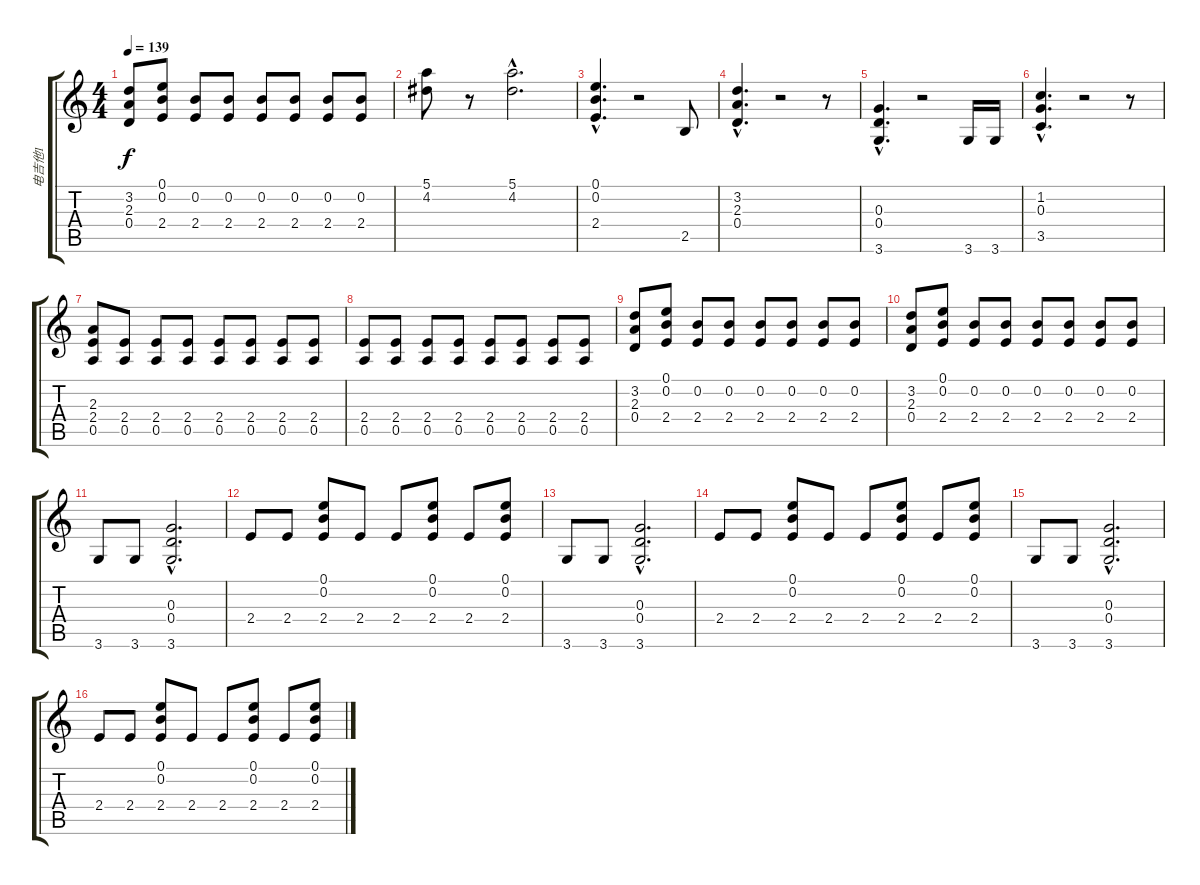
\track ("电吉他1" "电吉他1") {instrument overdrivenguitar}
\staff {score tabs}
\tuning (E4 B3 G3 D3 A2 E2) {hide}
\ts (4 4)
\tempo 139
\clef g2
\ks c
(3.2 2.3 0.4).8{dy f} (0.1 0.2 2.4).8 (0.2 2.4).8 (0.2 2.4).8 (0.2 2.4).8 (0.2 2.4).8 (0.2 2.4).8 (0.2 2.4).8 |
(5.1 4.2).8 r.8 (5.1{hac} 4.2{hac}).2{d} |
(0.1{hac} 0.2{hac} 2.4{hac}).4{d} r.2 2.5.8 |
(3.2{hac} 2.3{hac} 0.4{hac}).4{d} r.2 r.8 |
(0.3{hac} 0.4{hac} 3.6{hac}).4{d} r.2 3.6.16 3.6.16 |
(1.2{hac} 0.3{hac} 3.5{hac}).4{d} r.2 r.8 |
(2.3 2.4 0.5).8 (2.4 0.5).8 (2.4 0.5).8 (2.4 0.5).8 (2.4 0.5).8 (2.4 0.5).8 (2.4 0.5).8 (2.4 0.5).8 |
(2.4 0.5).8 (2.4 0.5).8 (2.4 0.5).8 (2.4 0.5).8 (2.4 0.5).8 (2.4 0.5).8 (2.4 0.5).8 (2.4 0.5).8 |
(3.2 2.3 0.4).8 (0.1 0.2 2.4).8 (0.2 2.4).8 (0.2 2.4).8 (0.2 2.4).8 (0.2 2.4).8 (0.2 2.4).8 (0.2 2.4).8 |
(3.2 2.3 0.4).8 (0.1 0.2 2.4).8 (0.2 2.4).8 (0.2 2.4).8 (0.2 2.4).8 (0.2 2.4).8 (0.2 2.4).8 (0.2 2.4).8 |
3.6.8 3.6.8 (0.3{hac} 0.4{hac} 3.6{hac}).2{d} |
2.4.8 2.4.8 (0.1 0.2 2.4).8 2.4.8 2.4.8 (0.1 0.2 2.4).8 2.4.8 (0.1 0.2 2.4).8 |
3.6.8 3.6.8 (0.3{hac} 0.4{hac} 3.6{hac}).2{d} |
2.4.8 2.4.8 (0.1 0.2 2.4).8 2.4.8 2.4.8 (0.1 0.2 2.4).8 2.4.8 (0.1 0.2 2.4).8 |
3.6.8 3.6.8 (0.3{hac} 0.4{hac} 3.6{hac}).2{d} |
2.4.8 2.4.8 (0.1 0.2 2.4).8 2.4.8 2.4.8 (0.1 0.2 2.4).8 2.4.8 (0.1 0.2 2.4).8
